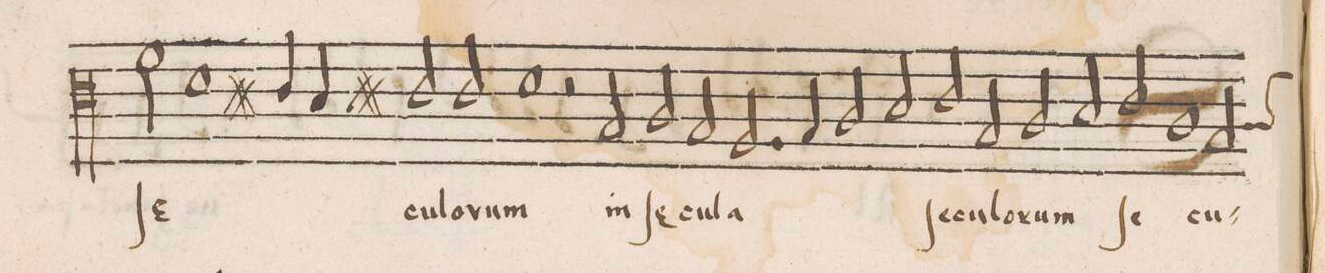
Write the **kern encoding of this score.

**kern	**text
*I"ALTVS	*
*clefC4	*
*k[]	*
*met(C|)	*
*M2/1	*
2f\	ſ(ae)-
1d	.
4c#X/	.
4B/	.
=29-	=29-
2c#X/	-cu-
2c#/	-lo-
1d	-rum
=30-	=30-
2rc	.
2G/	in
2A/	ſ(ae)-
2G/	-cu-
=31-	=31-
2.F/	-la
4G/	.
2A/	.
2B/	.
=32-	=32-
2c/ny	ſe-
2G/	-cu-
2A/	-lo-
2B/	-rum
=33-	=33-
2c/	ſe-
1A	.
*custos:A	*
2G/	-cu-
*-	*-
